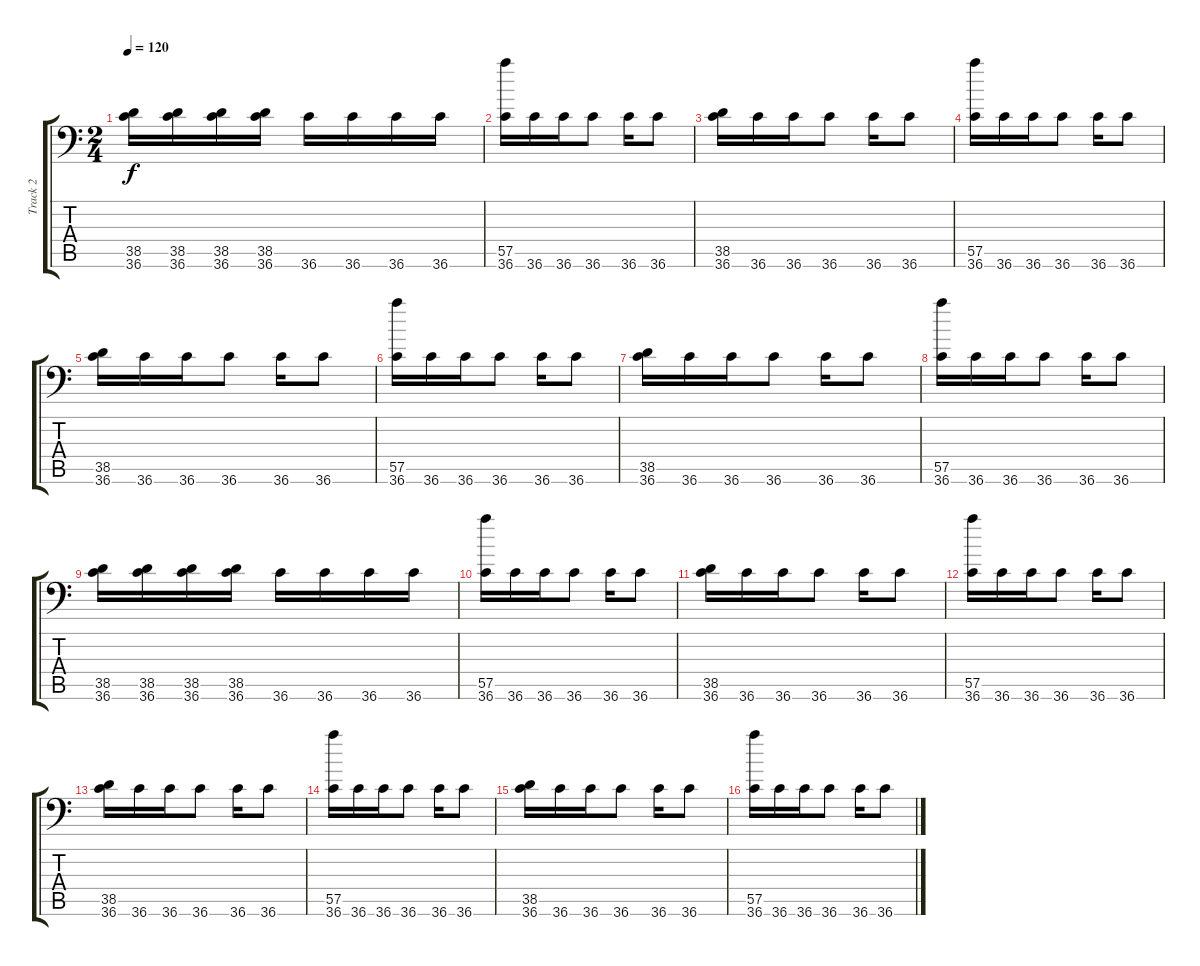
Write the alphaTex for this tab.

\track ("Track 2" "Track 2") {instrument acousticgrandpiano}
\staff {score tabs}
\tuning (C-1 C-1 C-1 C-1 C-1 C-1) {hide}
\ts (2 4)
\tempo 120
\clef f4
\ks c
(38.5 36.6).16{dy f} (38.5 36.6).16 (38.5 36.6).16 (38.5 36.6).16 36.6.16 36.6.16 36.6.16 36.6.16 |
(57.5 36.6).16 36.6.16 36.6.16 36.6.8 36.6.16 36.6.8 |
(38.5 36.6).16 36.6.16 36.6.16 36.6.8 36.6.16 36.6.8 |
(57.5 36.6).16 36.6.16 36.6.16 36.6.8 36.6.16 36.6.8 |
(38.5 36.6).16 36.6.16 36.6.16 36.6.8 36.6.16 36.6.8 |
(57.5 36.6).16 36.6.16 36.6.16 36.6.8 36.6.16 36.6.8 |
(38.5 36.6).16 36.6.16 36.6.16 36.6.8 36.6.16 36.6.8 |
(57.5 36.6).16 36.6.16 36.6.16 36.6.8 36.6.16 36.6.8 |
(38.5 36.6).16 (38.5 36.6).16 (38.5 36.6).16 (38.5 36.6).16 36.6.16 36.6.16 36.6.16 36.6.16 |
(57.5 36.6).16 36.6.16 36.6.16 36.6.8 36.6.16 36.6.8 |
(38.5 36.6).16 36.6.16 36.6.16 36.6.8 36.6.16 36.6.8 |
(57.5 36.6).16 36.6.16 36.6.16 36.6.8 36.6.16 36.6.8 |
(38.5 36.6).16 36.6.16 36.6.16 36.6.8 36.6.16 36.6.8 |
(57.5 36.6).16 36.6.16 36.6.16 36.6.8 36.6.16 36.6.8 |
(38.5 36.6).16 36.6.16 36.6.16 36.6.8 36.6.16 36.6.8 |
(57.5 36.6).16 36.6.16 36.6.16 36.6.8 36.6.16 36.6.8
